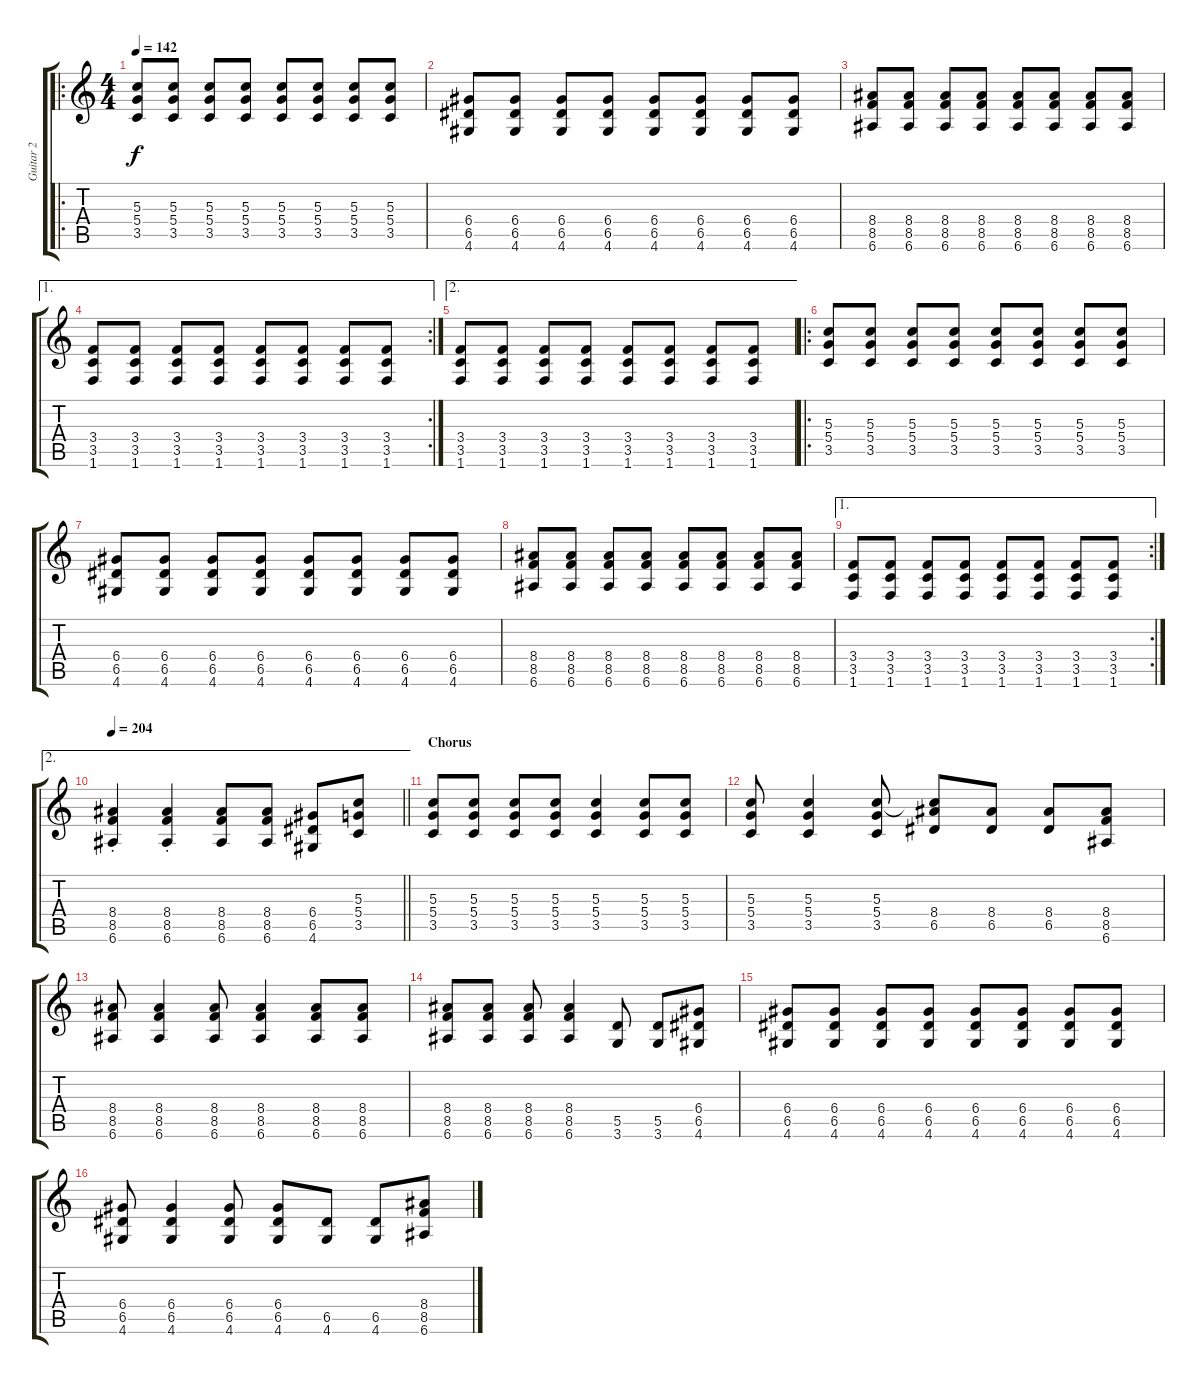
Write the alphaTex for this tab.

\track ("Guitar 2" "Guitar 2") {instrument distortionguitar}
\staff {score tabs}
\tuning (E4 B3 G3 D3 A2 E2) {hide}
\ro
\ts (4 4)
\tempo 142
\clef g2
\ks c
(5.3 5.4 3.5).8{dy f} (5.3 5.4 3.5).8 (5.3 5.4 3.5).8 (5.3 5.4 3.5).8 (5.3 5.4 3.5).8 (5.3 5.4 3.5).8 (5.3 5.4 3.5).8 (5.3 5.4 3.5).8 |
(6.4 6.5 4.6).8 (6.4 6.5 4.6).8 (6.4 6.5 4.6).8 (6.4 6.5 4.6).8 (6.4 6.5 4.6).8 (6.4 6.5 4.6).8 (6.4 6.5 4.6).8 (6.4 6.5 4.6).8 |
(8.4 8.5 6.6).8 (8.4 8.5 6.6).8 (8.4 8.5 6.6).8 (8.4 8.5 6.6).8 (8.4 8.5 6.6).8 (8.4 8.5 6.6).8 (8.4 8.5 6.6).8 (8.4 8.5 6.6).8 |
\ae 1
\rc 2
(3.4 3.5 1.6).8 (3.4 3.5 1.6).8 (3.4 3.5 1.6).8 (3.4 3.5 1.6).8 (3.4 3.5 1.6).8 (3.4 3.5 1.6).8 (3.4 3.5 1.6).8 (3.4 3.5 1.6).8 |
\ae 2
(3.4 3.5 1.6).8 (3.4 3.5 1.6).8 (3.4 3.5 1.6).8 (3.4 3.5 1.6).8 (3.4 3.5 1.6).8 (3.4 3.5 1.6).8 (3.4 3.5 1.6).8 (3.4 3.5 1.6).8 |
\ro
(5.3 5.4 3.5).8 (5.3 5.4 3.5).8 (5.3 5.4 3.5).8 (5.3 5.4 3.5).8 (5.3 5.4 3.5).8 (5.3 5.4 3.5).8 (5.3 5.4 3.5).8 (5.3 5.4 3.5).8 |
(6.4 6.5 4.6).8 (6.4 6.5 4.6).8 (6.4 6.5 4.6).8 (6.4 6.5 4.6).8 (6.4 6.5 4.6).8 (6.4 6.5 4.6).8 (6.4 6.5 4.6).8 (6.4 6.5 4.6).8 |
(8.4 8.5 6.6).8 (8.4 8.5 6.6).8 (8.4 8.5 6.6).8 (8.4 8.5 6.6).8 (8.4 8.5 6.6).8 (8.4 8.5 6.6).8 (8.4 8.5 6.6).8 (8.4 8.5 6.6).8 |
\ae 1
\rc 2
(3.4 3.5 1.6).8 (3.4 3.5 1.6).8 (3.4 3.5 1.6).8 (3.4 3.5 1.6).8 (3.4 3.5 1.6).8 (3.4 3.5 1.6).8 (3.4 3.5 1.6).8 (3.4 3.5 1.6).8 |
\ae 2
\tempo 204
\barLineRight lightlight
(8.4{st} 8.5{st} 6.6{st}).4 (8.4{st} 8.5{st} 6.6{st}).4 (8.4 8.5 6.6).8 (8.4 8.5 6.6).8 (6.4 6.5 4.6).8 (5.3 5.4 3.5).8 |
\section ("" "Chorus")
(5.3 5.4 3.5).8 (5.3 5.4 3.5).8 (5.3 5.4 3.5).8 (5.3 5.4 3.5).8 (5.3 5.4 3.5).4 (5.3 5.4 3.5).8 (5.3 5.4 3.5).8 |
(5.3 5.4 3.5).8 (5.3 5.4 3.5).4 (5.3 5.4 3.5).8 (5.3{t} 8.4 6.5).8 (8.4 6.5).8 (8.4 6.5).8 (8.4 8.5 6.6).8 |
(8.4 8.5 6.6).8 (8.4 8.5 6.6).4 (8.4 8.5 6.6).8 (8.4 8.5 6.6).4 (8.4 8.5 6.6).8 (8.4 8.5 6.6).8 |
(8.4 8.5 6.6).8 (8.4 8.5 6.6).8 (8.4 8.5 6.6).8 (8.4 8.5 6.6).4 (5.5 3.6).8 (5.5 3.6).8 (6.4 6.5 4.6).8 |
(6.4 6.5 4.6).8 (6.4 6.5 4.6).8 (6.4 6.5 4.6).8 (6.4 6.5 4.6).8 (6.4 6.5 4.6).8 (6.4 6.5 4.6).8 (6.4 6.5 4.6).8 (6.4 6.5 4.6).8 |
(6.4 6.5 4.6).8 (6.4 6.5 4.6).4 (6.4 6.5 4.6).8 (6.4 6.5 4.6).8 (6.5 4.6).8 (6.5 4.6).8 (8.4 8.5 6.6).8
